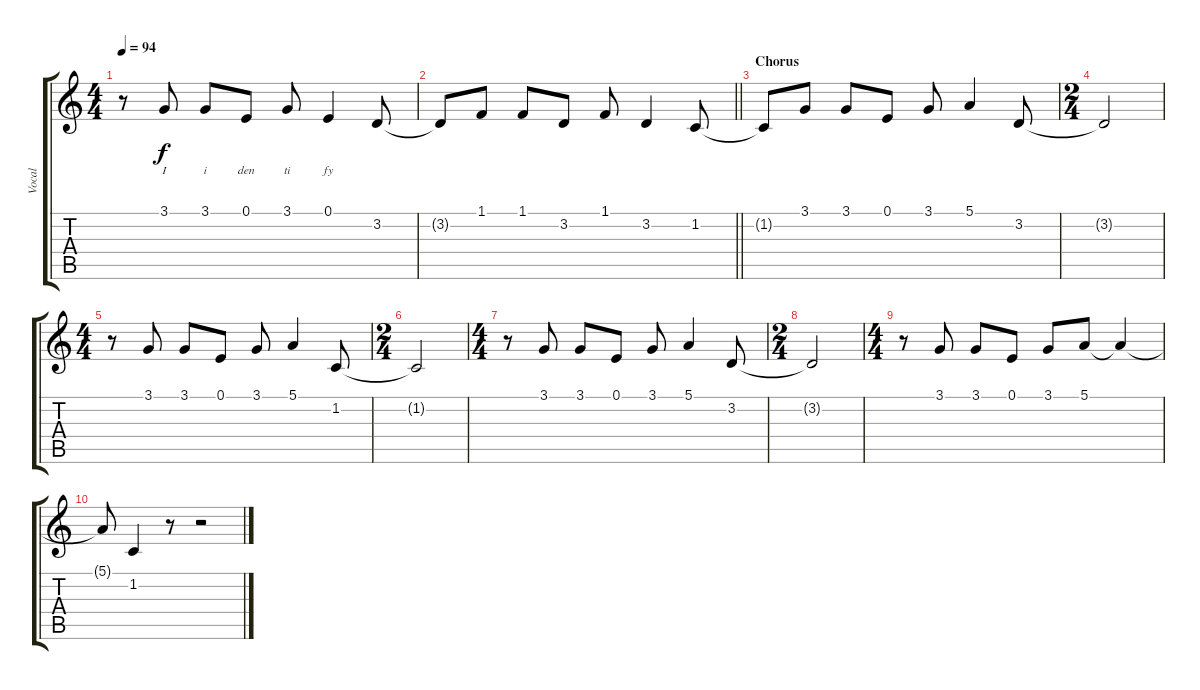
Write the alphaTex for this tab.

\track ("Vocal" "Vocal") {instrument acousticgrandpiano}
\staff {score tabs}
\tuning (E4 B3 G3 D3 A2 E2) {hide}
\ts (4 4)
\tempo 94
\clef g2
\ks c
r.8{dy f} 3.1.8{lyrics (0 "I") lyrics (1 "") lyrics (2 "") lyrics (3 "") lyrics (4 "")} 3.1.8{lyrics (0 "i") lyrics (1 "") lyrics (2 "") lyrics (3 "") lyrics (4 "")} 0.1.8{lyrics (0 "den") lyrics (1 "") lyrics (2 "") lyrics (3 "") lyrics (4 "")} 3.1.8{lyrics (0 "ti") lyrics (1 "") lyrics (2 "") lyrics (3 "") lyrics (4 "")} 0.1.4{lyrics (0 "fy") lyrics (1 "") lyrics (2 "") lyrics (3 "") lyrics (4 "")} 3.2.8 |
\barLineRight lightlight
3.2{t}.8 1.1.8 1.1.8 3.2.8 1.1.8 3.2.4 1.2.8 |
\section ("" "Chorus")
1.2{t}.8 3.1.8 3.1.8 0.1.8 3.1.8 5.1.4 3.2.8 |
\ts (2 4)
3.2{t}.2 |
\ts (4 4)
r.8 3.1.8 3.1.8 0.1.8 3.1.8 5.1.4 1.2.8 |
\ts (2 4)
1.2{t}.2 |
\ts (4 4)
r.8 3.1.8 3.1.8 0.1.8 3.1.8 5.1.4 3.2.8 |
\ts (2 4)
3.2{t}.2 |
\ts (4 4)
r.8 3.1.8 3.1.8 0.1.8 3.1.8 5.1.8 5.1{t}.4 |
5.1{t}.8 1.2.4 r.8 r.2
